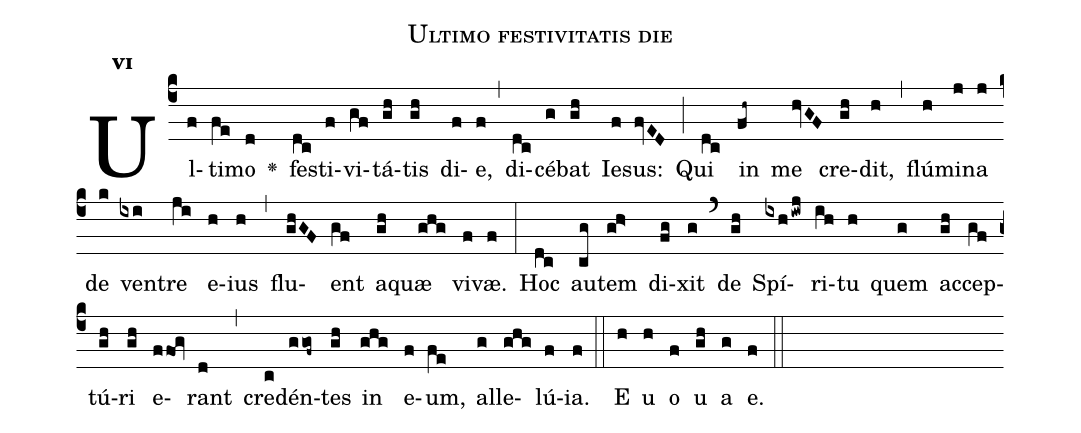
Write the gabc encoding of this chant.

name:Ultimo festivitatis die;
office-part:Antiphona;
mode:6;
%%
initial-style: 1;
name: Ultimo festivitatis die
book: Antiphonae & Responsoria/Tomus II, p. 258;
occasion: Hebdomada VII Paschae Sabbato;
office-part: Laudes Ant E;
user-notes: ;
commentary: ;
annotation: 6f;
centering-scheme: english;
fontsize: 12;
font: OFLSortsMillGoudy;
height: 11;
width: 4.5;
%%
(c4)Ul(f)ti(fe)mo(d) <v>\greheightstar</v>() fe(dc)sti(f)vi(gf)tá(gh)tis(gh) di(f)e,(f) (,) di(dc)cé(g)bat(gh) Ie(f)sus:(fvED) (;) Qui(dc) in(fh~) me(hvGF) cre(gh)dit,(h) (,) flú(h)mi(j)na(j) de(k) ven(ixi)tre(ji) e(h)ius(h) (,) flu(ghGF)ent(gf) a(gh)quæ(ghg) vi(f)væ.(f) (:) Hoc(dc) au(cg)tem(gh>) di(fg)xit(g) (`) de(gh) Spí(ixhiwj)ri(ih)tu(h) quem(g) ac(gh)cep(gf)tú(gh)ri(gh) e(ffog)rant(d) (,) cre(c)dén(ggof~)tes(gh) in(ghg) e(f)um,(fe) al(g)le(ghg)lú(f)ia.(f) (::)
E(h) u(h) o(f) u(gh) a(g) e.(f) (::)
